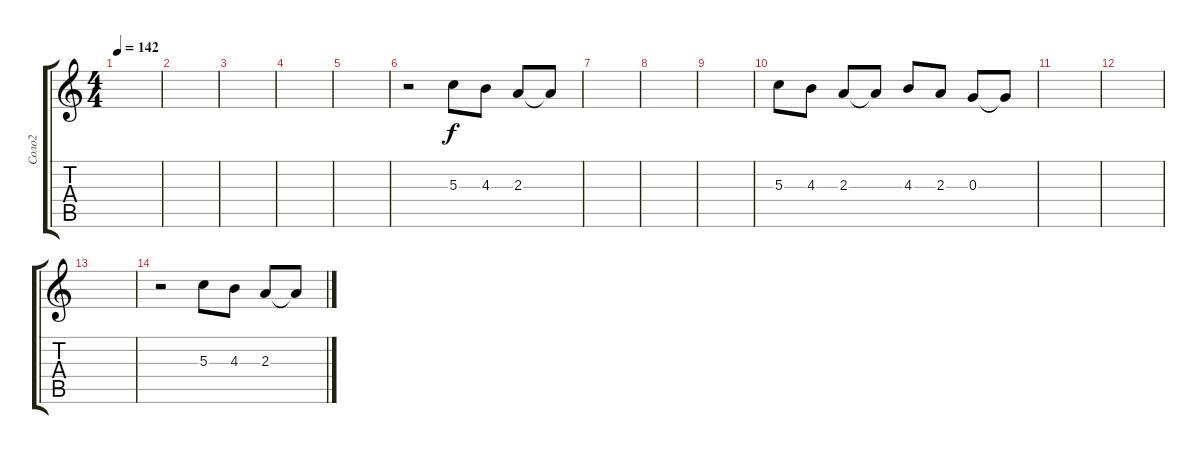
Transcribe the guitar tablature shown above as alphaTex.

\track ("Соло2" "Соло2") {instrument distortionguitar}
\staff {score tabs}
\tuning (E4 B3 G3 D3 A2 E2) {hide}
\ts (4 4)
\tempo 142
\clef g2
\ks c
|
|
|
|
|
r.2 5.3.8 4.3.8 2.3.8 2.3{t}.8 |
|
|
|
5.3.8 4.3.8 2.3.8 2.3{t}.8 4.3.8 2.3.8 0.3.8 0.3{t}.8 |
|
|
|
r.2 5.3.8 4.3.8 2.3.8 2.3{t}.8
